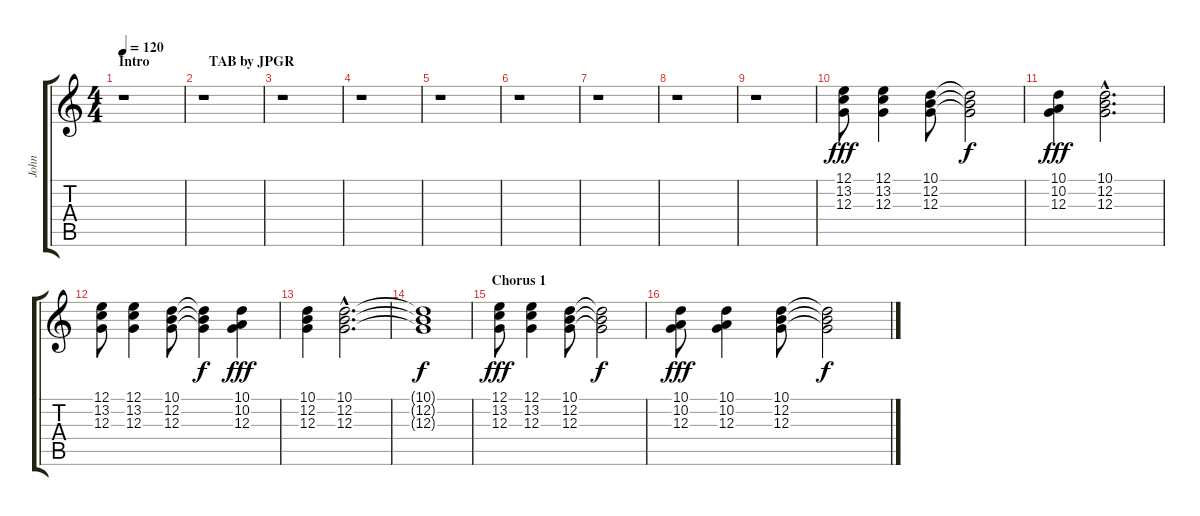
\track ("John" "John") {instrument rockorgan}
\staff {score tabs}
\tuning (E4 B3 G3 D3 A2 E2) {hide}
\ts (4 4)
\section ("" "Intro                 TAB by JPGR")
\tempo 120
\clef g2
\ks c
r.1{dy fff instrument rockorgan} |
r.1 |
r.1 |
r.1 |
r.1 |
r.1 |
r.1 |
r.1 |
r.1 |
(12.1 13.2 12.3).8 (12.1 13.2 12.3).4 (10.1 12.2 12.3).8 (10.1{t} 12.2{t} 12.3{t}).2{dy f} |
(10.1 10.2 12.3).4{dy fff} (10.1{hac} 12.2{hac} 12.3{hac}).2{d} |
(12.1 13.2 12.3).8 (12.1 13.2 12.3).4 (10.1 12.2 12.3).8 (10.1{t} 12.2{t} 12.3{t}).4{dy f} (10.1 10.2 12.3).4{dy fff} |
(10.1 12.2 12.3).4 (10.1{hac} 12.2{hac} 12.3{hac}).2{d} |
(10.1{t} 12.2{t} 12.3{t}).1{dy f} |
\section ("" "Chorus 1")
(12.1 13.2 12.3).8{dy fff} (12.1 13.2 12.3).4 (10.1 12.2 12.3).8 (10.1{t} 12.2{t} 12.3{t}).2{dy f} |
(10.1 10.2 12.3).8{dy fff} (10.1 10.2 12.3).4 (10.1 12.2 12.3).8 (10.1{t} 12.2{t} 12.3{t}).2{dy f}
